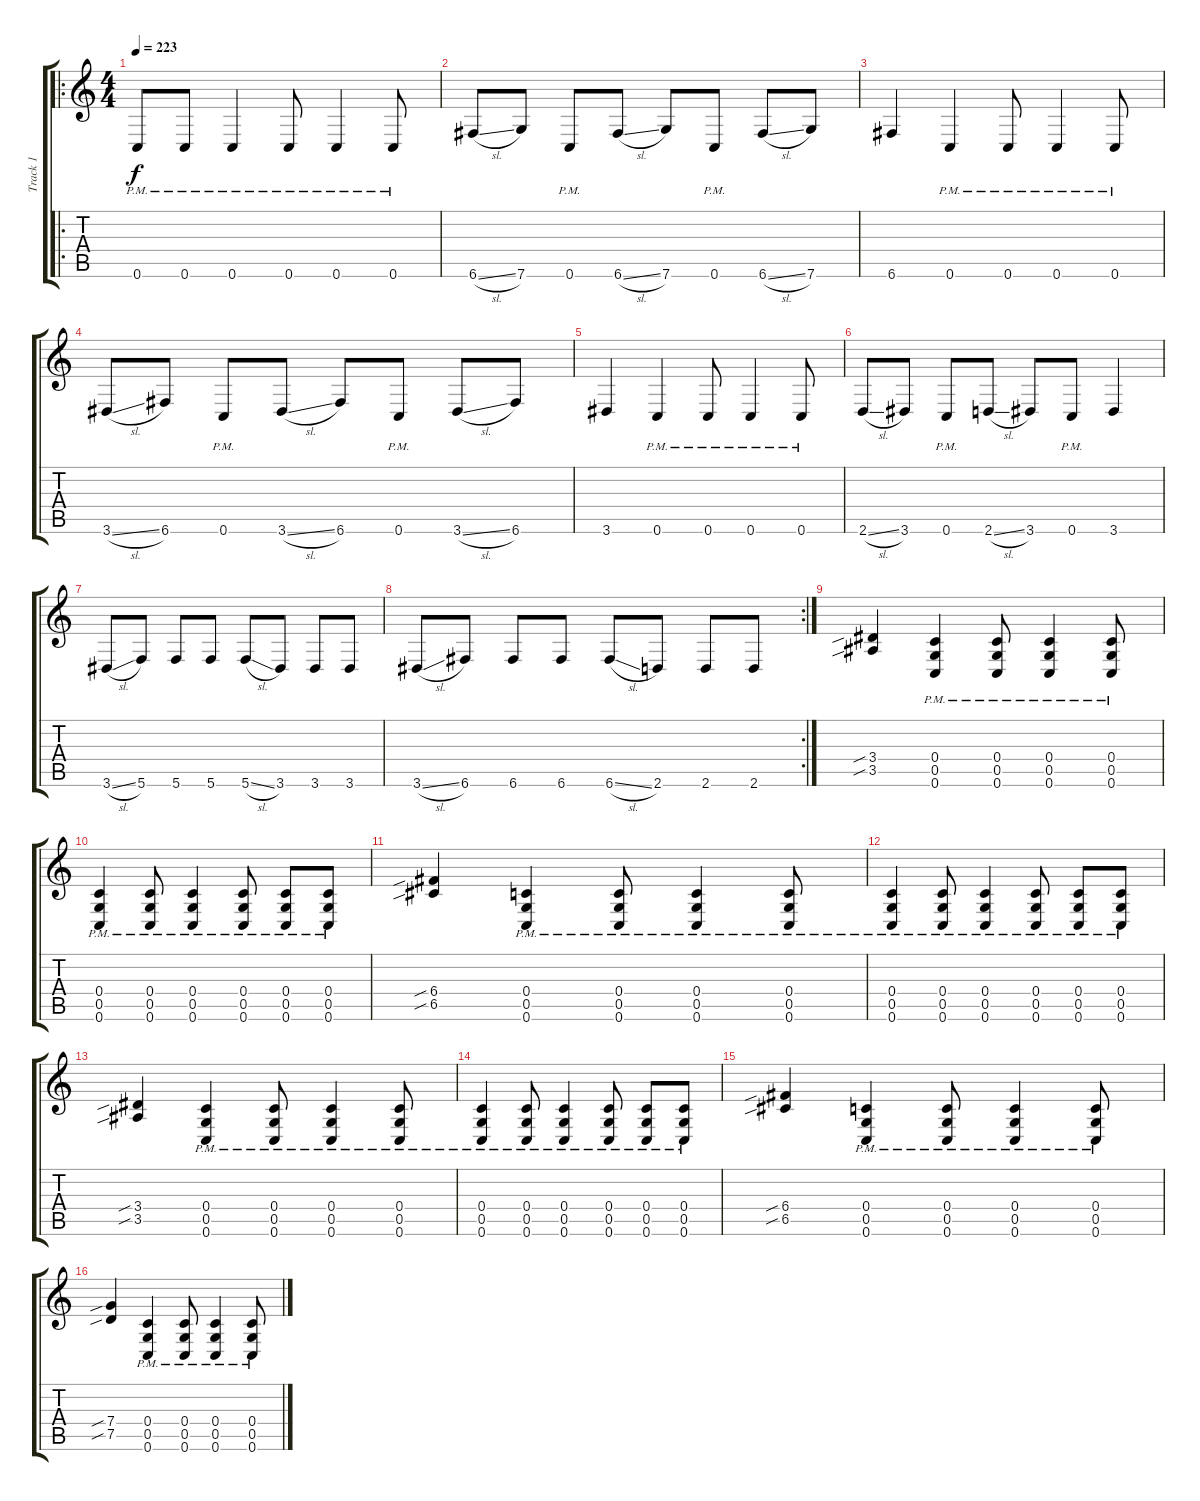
\track ("Track 1" "Track 1") {instrument distortionguitar}
\staff {score tabs}
\tuning (D4 A3 F3 C3 G2 C2) {hide}
\ro
\ts (4 4)
\tempo 223
\clef g2
\ks c
0.6{pm}.8{dy f} 0.6{pm}.8 0.6{pm}.4 0.6{pm}.8 0.6{pm}.4 0.6{pm}.8 |
6.6{sl}.8 7.6.8 0.6{pm}.8 6.6{sl}.8 7.6.8 0.6{pm}.8 6.6{sl}.8 7.6.8 |
6.6.4 0.6{pm}.4 0.6{pm}.8 0.6{pm}.4 0.6{pm}.8 |
3.6{sl}.8 6.6.8 0.6{pm}.8 3.6{sl}.8 6.6.8 0.6{pm}.8 3.6{sl}.8 6.6.8 |
3.6.4 0.6{pm}.4 0.6{pm}.8 0.6{pm}.4 0.6{pm}.8 |
2.6{sl}.8 3.6.8 0.6{pm}.8 2.6{sl}.8 3.6.8 0.6{pm}.8 3.6.4 |
3.6{sl}.8 5.6.8 5.6.8 5.6.8 5.6{sl}.8 3.6.8 3.6.8 3.6.8 |
\rc 2
3.6{sl}.8 6.6.8 6.6.8 6.6.8 6.6{sl}.8 2.6.8 2.6.8 2.6.8 |
(3.4{sib} 3.5{sib}).4 (0.4{pm} 0.5{pm} 0.6{pm}).4 (0.4{pm} 0.5{pm} 0.6{pm}).8 (0.4{pm} 0.5{pm} 0.6{pm}).4 (0.4{pm} 0.5{pm} 0.6{pm}).8 |
(0.4{pm} 0.5{pm} 0.6{pm}).4 (0.4{pm} 0.5{pm} 0.6{pm}).8 (0.4{pm} 0.5{pm} 0.6{pm}).4 (0.4{pm} 0.5{pm} 0.6{pm}).8 (0.4{pm} 0.5{pm} 0.6{pm}).8 (0.4{pm} 0.5{pm} 0.6{pm}).8 |
(6.4{sib} 6.5{sib}).4 (0.4{pm} 0.5{pm} 0.6{pm}).4 (0.4{pm} 0.5{pm} 0.6{pm}).8 (0.4{pm} 0.5{pm} 0.6{pm}).4 (0.4{pm} 0.5{pm} 0.6{pm}).8 |
(0.4{pm} 0.5{pm} 0.6{pm}).4 (0.4{pm} 0.5{pm} 0.6{pm}).8 (0.4{pm} 0.5{pm} 0.6{pm}).4 (0.4{pm} 0.5{pm} 0.6{pm}).8 (0.4{pm} 0.5{pm} 0.6{pm}).8 (0.4{pm} 0.5{pm} 0.6{pm}).8 |
(3.4{sib} 3.5{sib}).4 (0.4{pm} 0.5{pm} 0.6{pm}).4 (0.4{pm} 0.5{pm} 0.6{pm}).8 (0.4{pm} 0.5{pm} 0.6{pm}).4 (0.4{pm} 0.5{pm} 0.6{pm}).8 |
(0.4{pm} 0.5{pm} 0.6{pm}).4 (0.4{pm} 0.5{pm} 0.6{pm}).8 (0.4{pm} 0.5{pm} 0.6{pm}).4 (0.4{pm} 0.5{pm} 0.6{pm}).8 (0.4{pm} 0.5{pm} 0.6{pm}).8 (0.4{pm} 0.5{pm} 0.6{pm}).8 |
(6.4{sib} 6.5{sib}).4 (0.4{pm} 0.5{pm} 0.6{pm}).4 (0.4{pm} 0.5{pm} 0.6{pm}).8 (0.4{pm} 0.5{pm} 0.6{pm}).4 (0.4{pm} 0.5{pm} 0.6{pm}).8 |
(7.4{sib} 7.5{sib}).4 (0.4{pm} 0.5{pm} 0.6{pm}).4 (0.4{pm} 0.5{pm} 0.6{pm}).8 (0.4{pm} 0.5{pm} 0.6{pm}).4 (0.4{pm} 0.5{pm} 0.6{pm}).8
